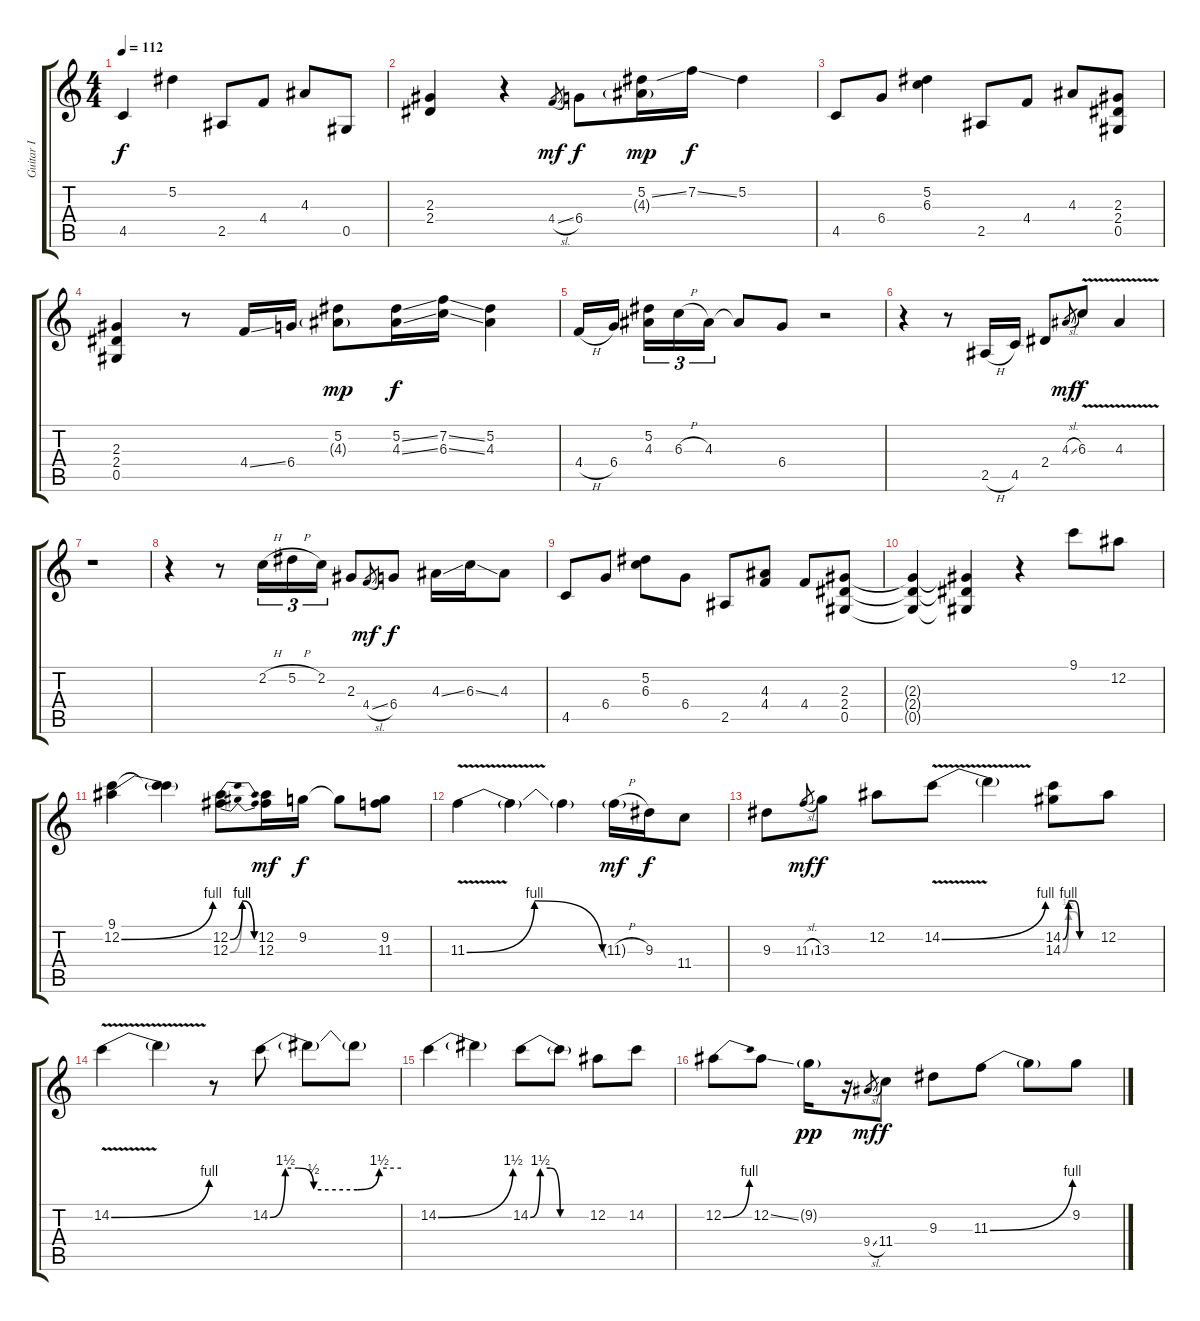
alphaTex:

\track ("Guitar I" "Guitar I") {instrument overdrivenguitar}
\staff {score tabs}
\tuning (Eb4 Bb3 Gb3 Db3 Ab2 Eb2) {hide}
\ts (4 4)
\tempo 112
\clef g2
\ks c
4.5.4{dy f} 5.2.4 2.5.8 4.4.8 4.3.8 0.5.8 |
(2.3 2.4).4 r.4 4.4{sl}.8{gr dy mf} 6.4.8{dy f} (5.2{ss} 4.3{g}).16{dy mp} 7.2{ss}.16{dy f} 5.2.4 |
4.5.8 6.4.8 (5.2 6.3).4 2.5.8 4.4.8 4.3.8 (2.3 2.4 0.5).8 |
(2.3 2.4 0.5).4 r.8 4.4{ss}.16 6.4.16 (5.2 4.3{g}).8{dy mp} (5.2{ss} 4.3{ss}).16{dy f} (7.2{ss} 6.3{ss}).16 (5.2 4.3).4 |
4.4{h}.16 6.4.16{beam splitsecondary} (5.2 4.3).16{tu (3 2)} 6.3{h}.16{tu (3 2)} 4.3.16{tu (3 2)} 4.3{t}.8 6.4.8 r.2 |
r.4 r.8 2.5{h}.16 4.5.16 2.4.8 4.3{sl}.8{gr dy mf} 6.3{v}.8{dy f} 4.3{v}.4 |
r.1 |
r.4 r.8 2.2{h}.16{tu (3 2)} 5.2{h}.16{tu (3 2)} 2.2.16{tu (3 2)} 2.3.8 4.4{sl}.8{gr dy mf} 6.4.8{dy f} 4.3{ss}.16 6.3{ss}.16 4.3.8 |
4.5.8 6.4.8 (5.2 6.3).8 6.4.8 2.5.8 (4.3 4.4).8 4.4.8 (2.3 2.4 0.5).8 |
(2.3{t} 2.4{t} 0.5{t}).4 (2.3{t} 2.4{t} 0.5{t}).4 r.4 9.1.8 12.2.8 |
(9.1 12.2{be (bend 0 0 60 4)}).4 (9.1{t} 12.2{t}).4 (12.2{be (bendrelease 0 0 15 4 30 4 60 0)} 12.3{be (bendrelease 0 0 15 4 30 4 60 0)}).8 (12.2 12.3).16{dy mf} 9.2.16{dy f} 9.2{t}.8 (9.2 11.3).8 |
11.3{be (bendrelease 0 0 10 4 45 4 60 0) v}.4 11.3{t}.4 11.3{t}.4 11.3{h g}.16{dy mf} 9.3.16{dy f} 11.4.8 |
9.3.8 11.3{sl}.8{gr dy mf} 13.3.8{dy f} 12.2.8 14.2{be (bend 0 0 60 4) v}.8 14.2{t}.4 (14.2{be (custom 0 0 10 4 20 4 30 0 60 0)} 14.3{be (custom 0 0 10 2 20 2 30 0 60 0)}).8 12.2.8 |
14.2{be (bend 0 0 60 4) v}.4 14.2{t}.4 r.8 14.2{be (custom 0 0 7 6 13 6 20 2 40 2 50 6 60 6)}.8 14.2{t}.8 14.2{t}.8 |
14.2{be (bend 0 0 60 6)}.4 14.2{t}.4 14.2{be (custom 0 0 10 6 20 6 30 0 60 0)}.8 14.2{t}.8 12.2.8 14.2.8 |
12.2{be (bend 0 0 60 4)}.8 12.2{ss}.8 9.2{g}.16{dy pp} r.16 9.4{sl}.8{gr dy mf} 11.4.8{dy f} 9.3.8 11.3{be (bend 0 0 60 4)}.8 11.3{t}.8 9.2.8
